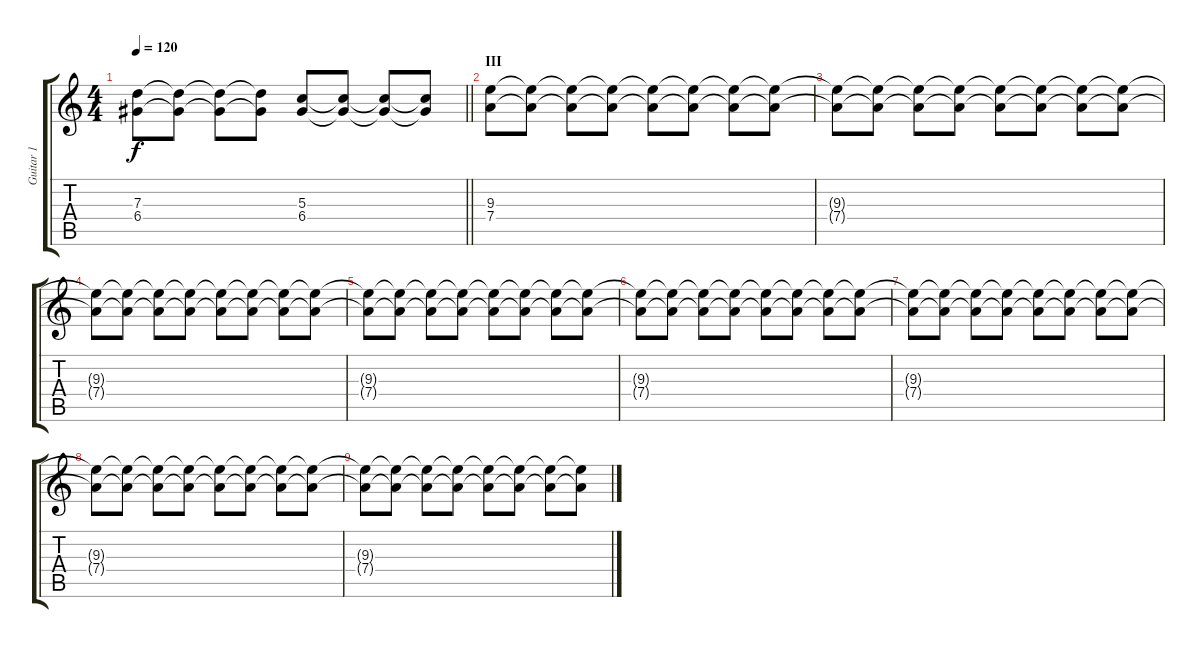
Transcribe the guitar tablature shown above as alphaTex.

\track ("Guitar 1" "Guitar 1") {instrument overdrivenguitar}
\staff {score tabs}
\tuning (E4 B3 G3 D3 A2 E2) {hide}
\ts (4 4)
\tempo 120
\clef g2
\barLineRight lightlight
\ks c
(7.3 6.4).8{dy f} (7.3{t} 6.4{t}).8 (7.3{t} 6.4{t}).8 (7.3{t} 6.4{t}).8 (5.3 6.4).8 (5.3{t} 6.4{t}).8 (5.3{t} 6.4{t}).8 (5.3{t} 6.4{t}).8 |
\section ("" "III")
(9.3 7.4).8 (9.3{t} 7.4{t}).8 (9.3{t} 7.4{t}).8 (9.3{t} 7.4{t}).8 (9.3{t} 7.4{t}).8 (9.3{t} 7.4{t}).8 (9.3{t} 7.4{t}).8 (9.3{t} 7.4{t}).8 |
(9.3{t} 7.4{t}).8 (9.3{t} 7.4{t}).8 (9.3{t} 7.4{t}).8 (9.3{t} 7.4{t}).8 (9.3{t} 7.4{t}).8 (9.3{t} 7.4{t}).8 (9.3{t} 7.4{t}).8 (9.3{t} 7.4{t}).8 |
(9.3{t} 7.4{t}).8 (9.3{t} 7.4{t}).8 (9.3{t} 7.4{t}).8 (9.3{t} 7.4{t}).8 (9.3{t} 7.4{t}).8 (9.3{t} 7.4{t}).8 (9.3{t} 7.4{t}).8 (9.3{t} 7.4{t}).8 |
(9.3{t} 7.4{t}).8 (9.3{t} 7.4{t}).8 (9.3{t} 7.4{t}).8 (9.3{t} 7.4{t}).8 (9.3{t} 7.4{t}).8 (9.3{t} 7.4{t}).8 (9.3{t} 7.4{t}).8 (9.3{t} 7.4{t}).8 |
(9.3{t} 7.4{t}).8 (9.3{t} 7.4{t}).8 (9.3{t} 7.4{t}).8 (9.3{t} 7.4{t}).8 (9.3{t} 7.4{t}).8 (9.3{t} 7.4{t}).8 (9.3{t} 7.4{t}).8 (9.3{t} 7.4{t}).8 |
(9.3{t} 7.4{t}).8 (9.3{t} 7.4{t}).8 (9.3{t} 7.4{t}).8 (9.3{t} 7.4{t}).8 (9.3{t} 7.4{t}).8 (9.3{t} 7.4{t}).8 (9.3{t} 7.4{t}).8 (9.3{t} 7.4{t}).8 |
(9.3{t} 7.4{t}).8{volume 6} (9.3{t} 7.4{t}).8 (9.3{t} 7.4{t}).8 (9.3{t} 7.4{t}).8 (9.3{t} 7.4{t}).8 (9.3{t} 7.4{t}).8 (9.3{t} 7.4{t}).8 (9.3{t} 7.4{t}).8 |
(9.3{t} 7.4{t}).8 (9.3{t} 7.4{t}).8 (9.3{t} 7.4{t}).8 (9.3{t} 7.4{t}).8 (9.3{t} 7.4{t}).8 (9.3{t} 7.4{t}).8 (9.3{t} 7.4{t}).8 (9.3{t} 7.4{t}).8
